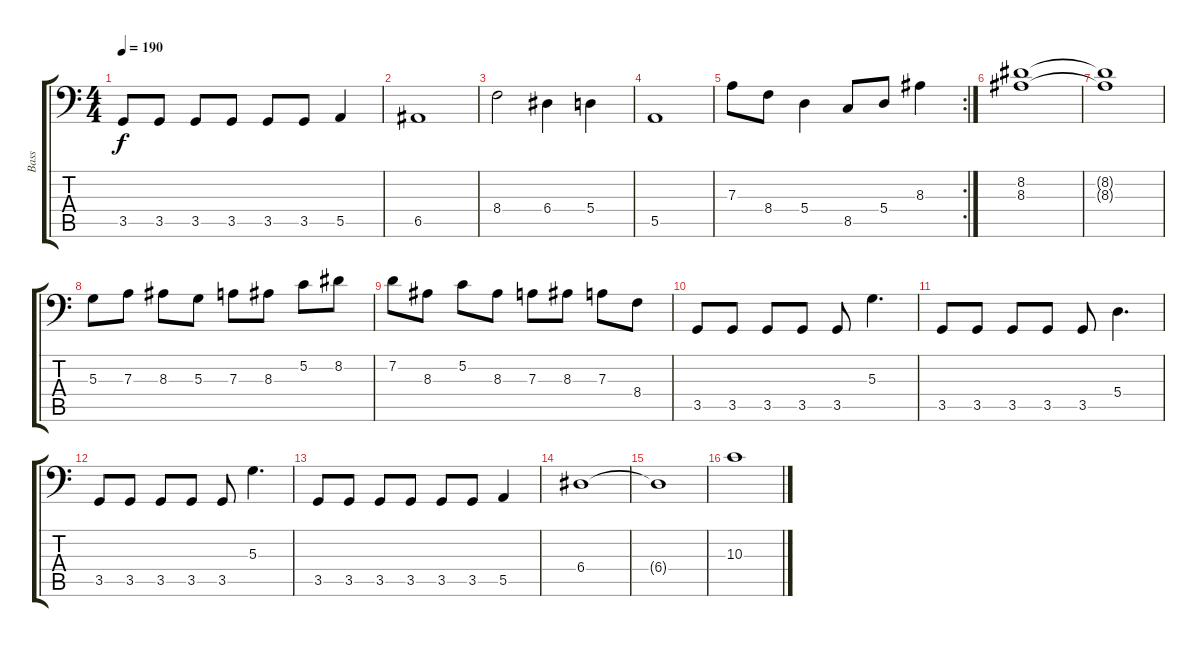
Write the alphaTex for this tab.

\track ("Bass" "Bass") {instrument electricbassfinger}
\staff {score tabs}
\tuning (C3 G2 D2 A1 E1 B0) {hide}
\ts (4 4)
\tempo 190
\clef f4
\ks c
3.5.8{dy f} 3.5.8 3.5.8 3.5.8 3.5.8 3.5.8 5.5.4 |
6.5.1 |
8.4.2 6.4.4 5.4.4 |
5.5.1 |
\rc 2
7.3.8 8.4.8 5.4.4 8.5.8 5.4.8 8.3.4 |
(8.2 8.3).1 |
(8.2{t} 8.3{t}).1 |
5.3.8 7.3.8 8.3.8 5.3.8 7.3.8 8.3.8 5.2.8 8.2.8 |
7.2.8 8.3.8 5.2.8 8.3.8 7.3.8 8.3.8 7.3.8 8.4.8 |
3.5.8 3.5.8 3.5.8 3.5.8 3.5.8 5.3.4{d} |
3.5.8 3.5.8 3.5.8 3.5.8 3.5.8 5.4.4{d} |
3.5.8 3.5.8 3.5.8 3.5.8 3.5.8 5.3.4{d} |
3.5.8 3.5.8 3.5.8 3.5.8 3.5.8 3.5.8 5.5.4 |
6.4.1 |
6.4{t}.1 |
10.3.1
